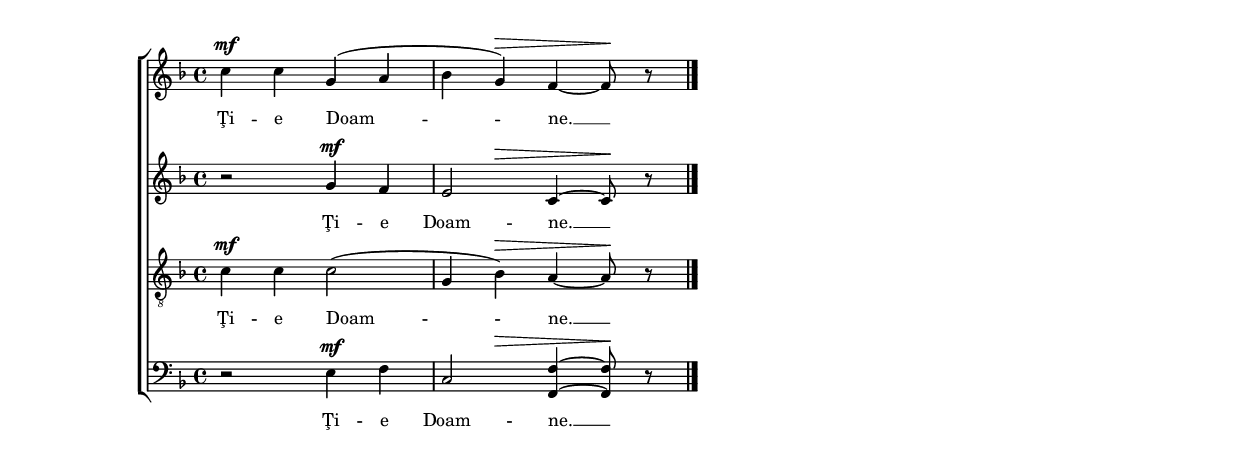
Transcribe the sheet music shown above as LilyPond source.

\version "2.19.80"
\include "defines.ly"
#(define myNoteSpacing 5.0)
#(define raggedRight #t)
midiTempo = 
  \midi {
    \tempo 4 = 124
    }


\include "preamble.ly"

global = {
  \globalPreamble
  \key f \major
  \time 4/4
}

sopMusic = \relative c' {
  c'^\mf c g( a
  bes g)^\> f4~ f8\! r \bar "|."
}

sopWords = \lyricmode {
  Ţi -- e Doam -- ne. __
}

altoMusic = \relative c' {
  r2 g'4^\mf f
  <<
    { \voiceOne e2 c4~ c8 }
    \new Voice = "split" { \voiceTwo s4 s^\> s s8\! }
  >>
  \oneVoice r
}

altoWords = \sopWords

tenorMusic = \relative c' {
  c4^\mf c c2(
  g4 bes)^\> a4~ a8\! r
}

tenorWords = \sopWords

bassMusic = \relative c' {
  r2 e,4^\mf f
  <<
    { \voiceOne c2 <f f,>4~ <f f,>8  }
    \new Voice = "split" { \voiceTwo s4 s^\> s s8\! }
  >>
  \oneVoice r
}

bassWords = \sopWords

\include "four-staves.ly"
